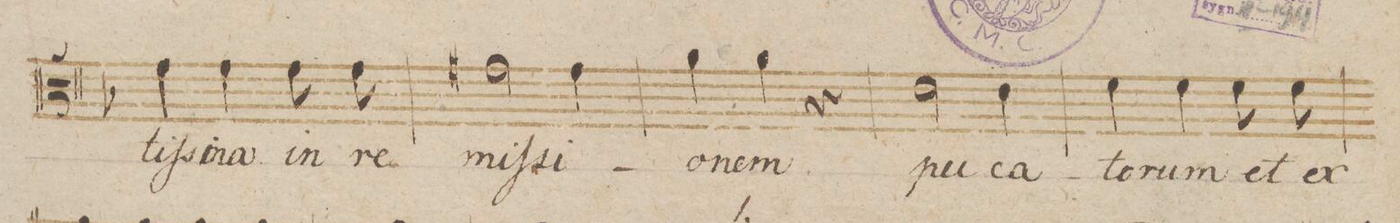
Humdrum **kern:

**kern	**text	**dynam
*I"Alto.	*	*
*clefC3	*	*
*k[b-]	*	*
*met(c|)	*	*
*M3/4	*	*
4g\	-tiſ-	.
4g\	-sma	.
8g\	in	.
8g\	re-	.
=202	=202	=202
2g#X\	miſ-	.
4g#\	-si-	.
=203	=203	=203
4a\	-o-	.
4a\	-nem	.
4r	.	.
=204	=204	=204
2e\	pec-	.
4e\	-ca-	.
=205	=205	=205
4f\	-to-	.
4f\	-rum	.
8f\	et	.
8f\	ex-	.
=206	=206	=206
*-	*-	*-
